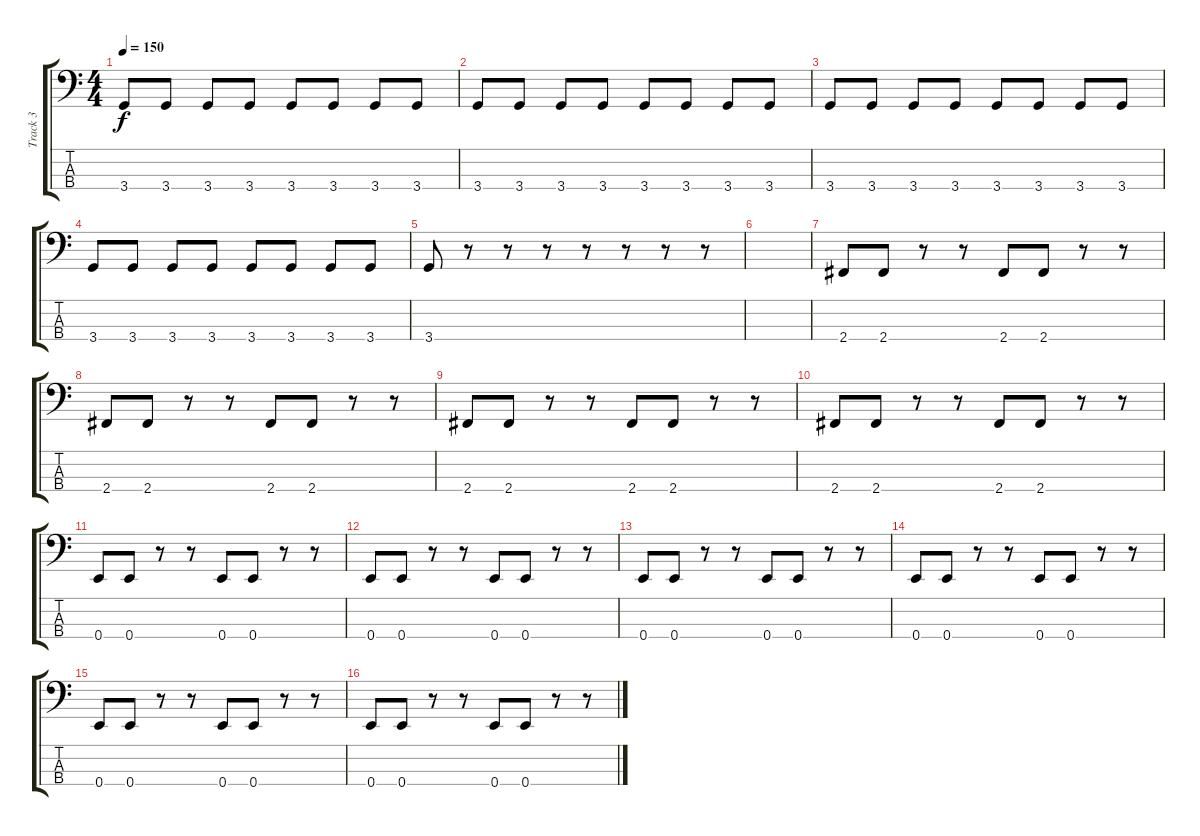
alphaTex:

\track ("Track 3" "Track 3") {instrument electricbassfinger}
\staff {score tabs}
\tuning (G2 D2 A1 E1) {hide}
\ts (4 4)
\tempo 150
\clef f4
\ks c
3.4.8{dy f} 3.4.8 3.4.8 3.4.8 3.4.8 3.4.8 3.4.8 3.4.8 |
3.4.8 3.4.8 3.4.8 3.4.8 3.4.8 3.4.8 3.4.8 3.4.8 |
3.4.8 3.4.8 3.4.8 3.4.8 3.4.8 3.4.8 3.4.8 3.4.8 |
3.4.8 3.4.8 3.4.8 3.4.8 3.4.8 3.4.8 3.4.8 3.4.8 |
3.4.8 r.8 r.8 r.8 r.8 r.8 r.8 r.8 |
|
2.4.8 2.4.8 r.8 r.8 2.4.8 2.4.8 r.8 r.8 |
2.4.8 2.4.8 r.8 r.8 2.4.8 2.4.8 r.8 r.8 |
2.4.8 2.4.8 r.8 r.8 2.4.8 2.4.8 r.8 r.8 |
2.4.8 2.4.8 r.8 r.8 2.4.8 2.4.8 r.8 r.8 |
0.4.8 0.4.8 r.8 r.8 0.4.8 0.4.8 r.8 r.8 |
0.4.8 0.4.8 r.8 r.8 0.4.8 0.4.8 r.8 r.8 |
0.4.8 0.4.8 r.8 r.8 0.4.8 0.4.8 r.8 r.8 |
0.4.8 0.4.8 r.8 r.8 0.4.8 0.4.8 r.8 r.8 |
0.4.8 0.4.8 r.8 r.8 0.4.8 0.4.8 r.8 r.8 |
0.4.8 0.4.8 r.8 r.8 0.4.8 0.4.8 r.8 r.8
